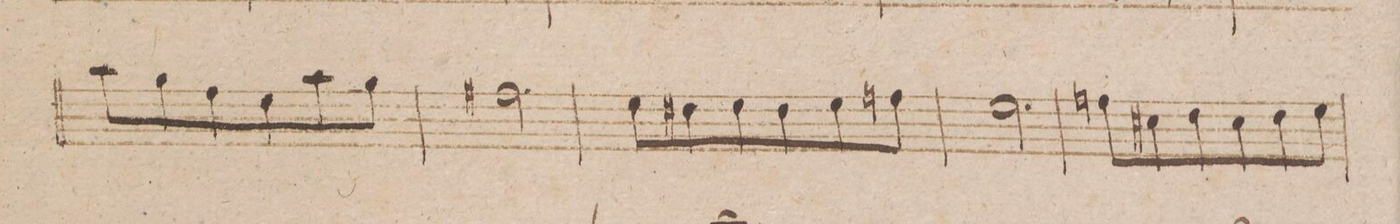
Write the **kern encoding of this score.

**kern	**dynam
*I"Flauto 2do	*
*clefG2	*
*k[b-]	*
*met(c|)	*
*M3/4	*
8aa\L	.
8gg\	.
8ff\	.
8ee\	.
8aa\	.
8gg\J	.
=179	=179
2.ff#X\	.
=180	=180
8ee\L	.
8dd#X\	.
8ee\	.
8dd#\	.
8ee\	.
8ffn\J	.
=181	=181
2.ee\	.
=182	=182
8ffn\L	.
8cc#X\	.
8dd\	.
8cc#\	.
8dd\	.
8ee\J	.
=183	=183
*-	*-
